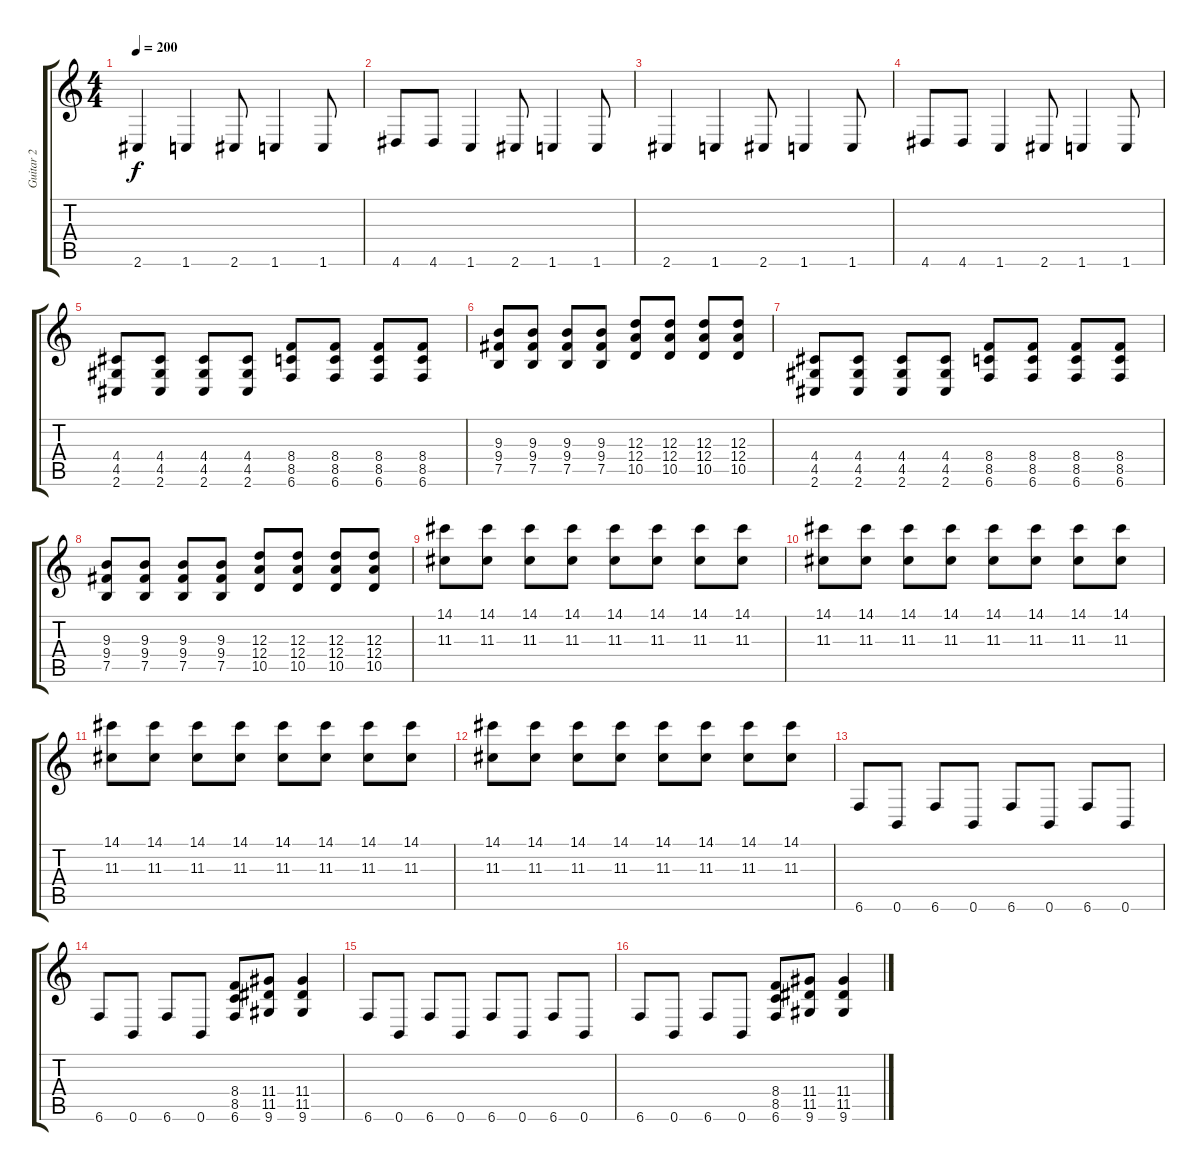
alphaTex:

\track ("Guitar 2" "Guitar 2") {instrument distortionguitar}
\staff {score tabs}
\tuning (B3 Gb3 D3 A2 E2 B1) {hide}
\ts (4 4)
\tempo 200
\clef g2
\ks c
2.6.4{dy f} 1.6.4 2.6.8 1.6.4 1.6.8 |
4.6.8 4.6.8 1.6.4 2.6.8 1.6.4 1.6.8 |
2.6.4 1.6.4 2.6.8 1.6.4 1.6.8 |
4.6.8 4.6.8 1.6.4 2.6.8 1.6.4 1.6.8 |
(4.4 4.5 2.6).8 (4.4 4.5 2.6).8 (4.4 4.5 2.6).8 (4.4 4.5 2.6).8 (8.4 8.5 6.6).8 (8.4 8.5 6.6).8 (8.4 8.5 6.6).8 (8.4 8.5 6.6).8 |
(9.3 9.4 7.5).8 (9.3 9.4 7.5).8 (9.3 9.4 7.5).8 (9.3 9.4 7.5).8 (12.3 12.4 10.5).8 (12.3 12.4 10.5).8 (12.3 12.4 10.5).8 (12.3 12.4 10.5).8 |
(4.4 4.5 2.6).8 (4.4 4.5 2.6).8 (4.4 4.5 2.6).8 (4.4 4.5 2.6).8 (8.4 8.5 6.6).8 (8.4 8.5 6.6).8 (8.4 8.5 6.6).8 (8.4 8.5 6.6).8 |
(9.3 9.4 7.5).8 (9.3 9.4 7.5).8 (9.3 9.4 7.5).8 (9.3 9.4 7.5).8 (12.3 12.4 10.5).8 (12.3 12.4 10.5).8 (12.3 12.4 10.5).8 (12.3 12.4 10.5).8 |
(14.1 11.3).8 (14.1 11.3).8 (14.1 11.3).8 (14.1 11.3).8 (14.1 11.3).8 (14.1 11.3).8 (14.1 11.3).8 (14.1 11.3).8 |
(14.1 11.3).8 (14.1 11.3).8 (14.1 11.3).8 (14.1 11.3).8 (14.1 11.3).8 (14.1 11.3).8 (14.1 11.3).8 (14.1 11.3).8 |
(14.1 11.3).8 (14.1 11.3).8 (14.1 11.3).8 (14.1 11.3).8 (14.1 11.3).8 (14.1 11.3).8 (14.1 11.3).8 (14.1 11.3).8 |
(14.1 11.3).8 (14.1 11.3).8 (14.1 11.3).8 (14.1 11.3).8 (14.1 11.3).8 (14.1 11.3).8 (14.1 11.3).8 (14.1 11.3).8 |
6.6.8 0.6.8 6.6.8 0.6.8 6.6.8 0.6.8 6.6.8 0.6.8 |
6.6.8 0.6.8 6.6.8 0.6.8 (8.4 8.5 6.6).8 (11.4 11.5 9.6).8 (11.4 11.5 9.6).4 |
6.6.8 0.6.8 6.6.8 0.6.8 6.6.8 0.6.8 6.6.8 0.6.8 |
6.6.8 0.6.8 6.6.8 0.6.8 (8.4 8.5 6.6).8 (11.4 11.5 9.6).8 (11.4 11.5 9.6).4
